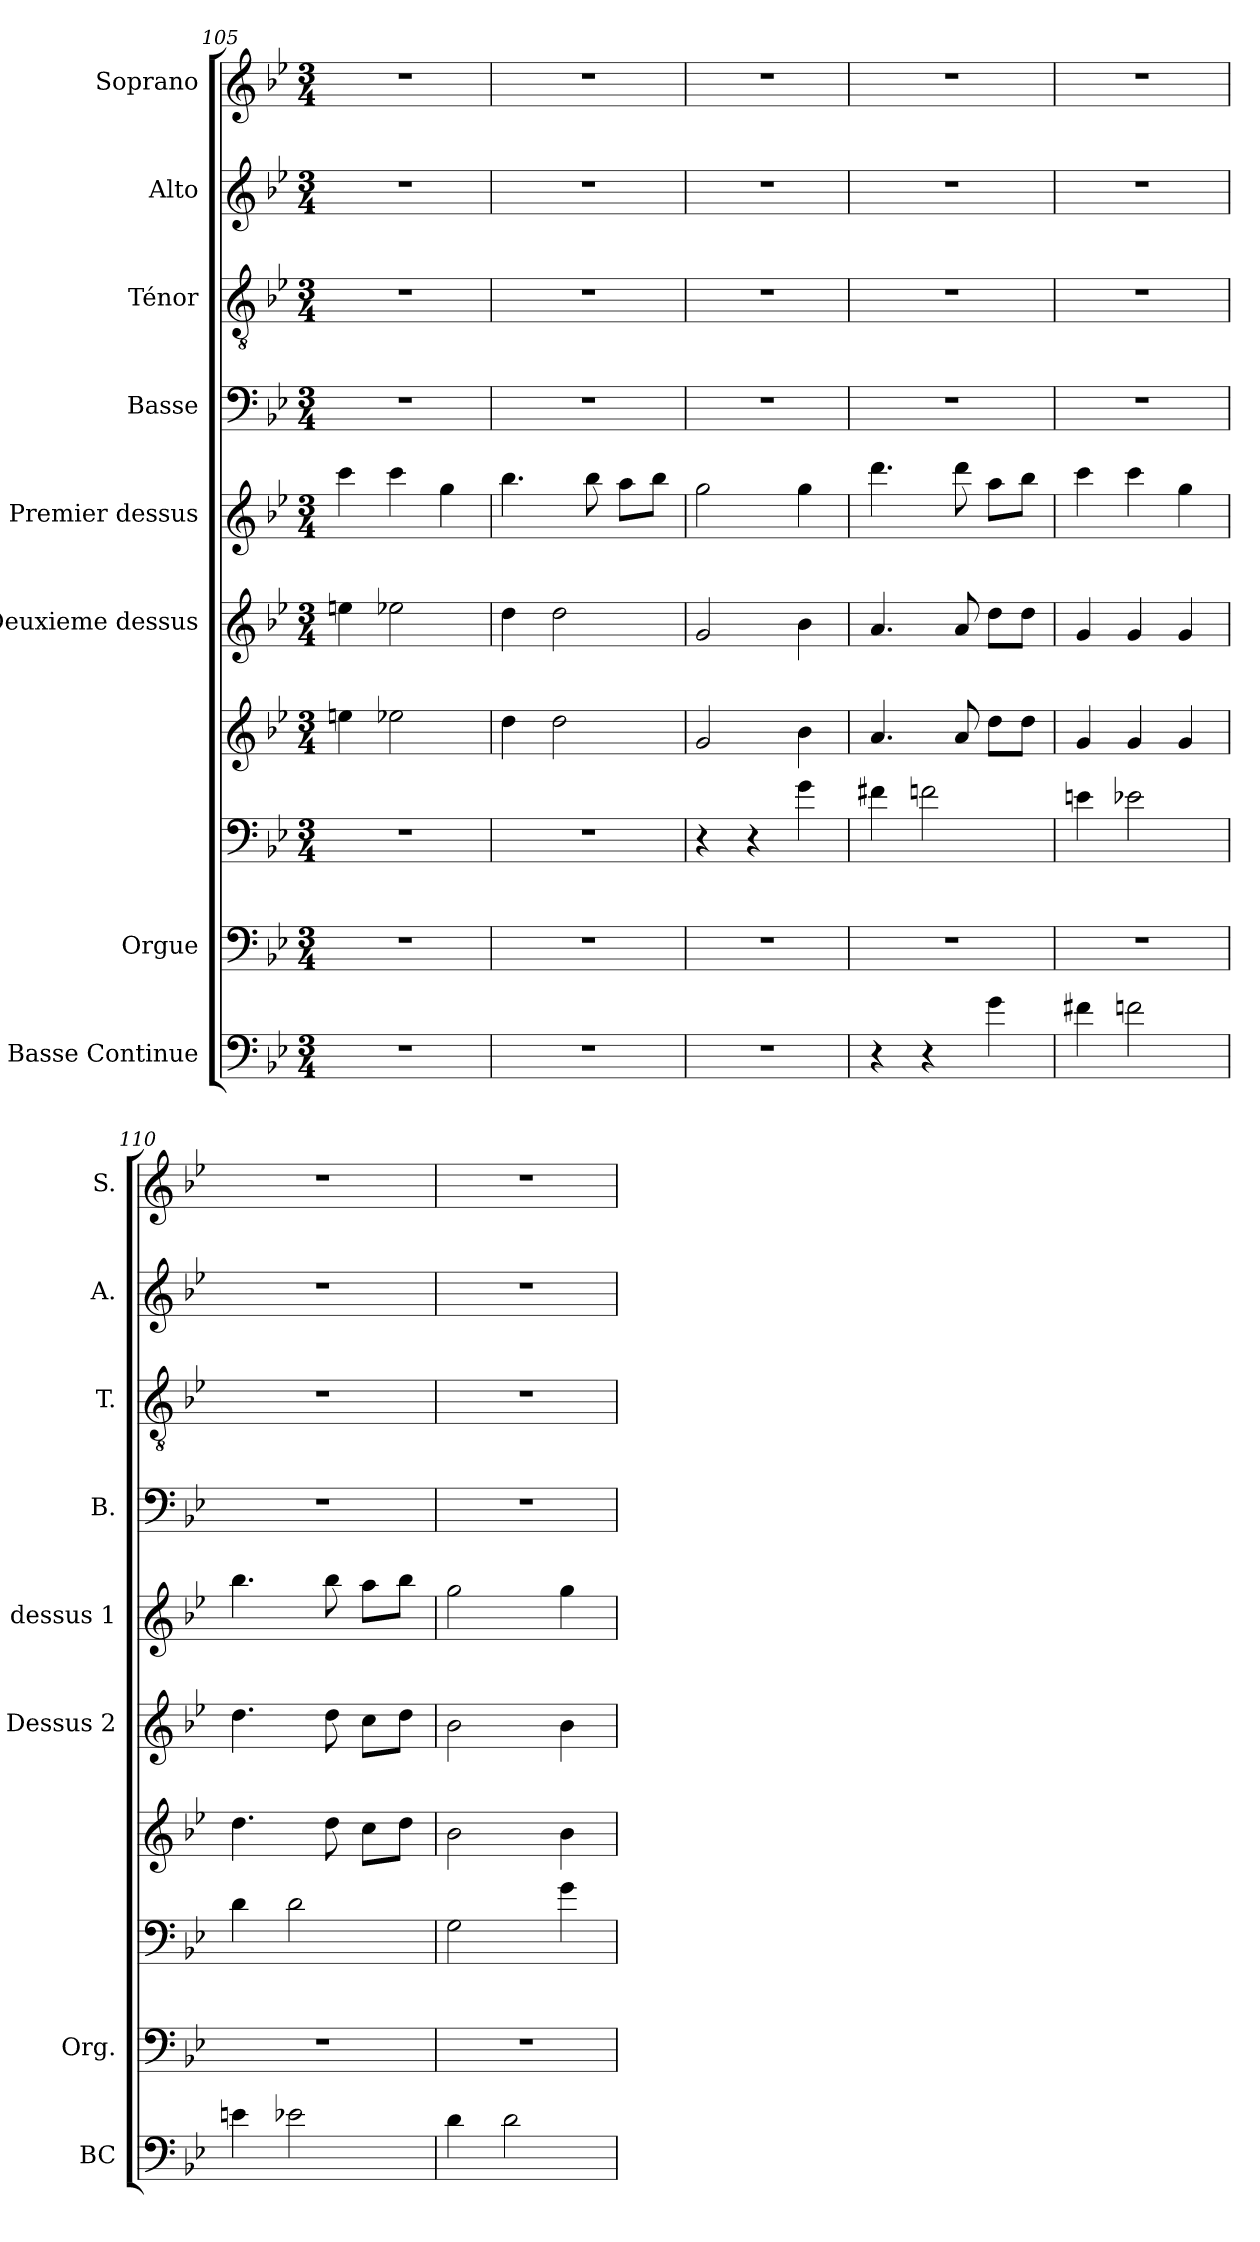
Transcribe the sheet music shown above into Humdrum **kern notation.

**kern	**kern	**kern	**kern	**kern	**kern	**kern	**kern	**kern	**kern
*part8	*part7	*part7	*part7	*part6	*part5	*part4	*part3	*part2	*part1
*staff10	*staff9	*staff8	*staff7	*staff6	*staff5	*staff4	*staff3	*staff2	*staff1
*I"Basse Continue	*I"Orgue	*	*	*I"Deuxieme dessus	*I"Premier dessus	*I"Basse	*I"Ténor	*I"Alto	*I"Soprano
*I'BC	*I'Org.	*	*	*I'Dessus 2	*I'dessus 1	*I'B.	*I'T.	*I'A.	*I'S.
*clefF4	*clefF4	*clefF4	*clefG2	*clefG2	*clefG2	*clefF4	*clefGv2	*clefG2	*clefG2
*k[b-e-]	*k[b-e-]	*k[b-e-]	*k[b-e-]	*k[b-e-]	*k[b-e-]	*k[b-e-]	*k[b-e-]	*k[b-e-]	*k[b-e-]
*M3/4	*M3/4	*M3/4	*M3/4	*M3/4	*M3/4	*M3/4	*M3/4	*M3/4	*M3/4
=105	=105	=105	=105	=105	=105	=105	=105	=105	=105
2.r	2.r	2.r	4een\	4een	4ccc	2.r	2.r	2.r	2.r
.	.	.	2ee-X\	2ee-X	4ccc	.	.	.	.
.	.	.	.	.	4gg	.	.	.	.
=106	=106	=106	=106	=106	=106	=106	=106	=106	=106
2.r	2.r	2.r	4dd\	4dd	4.bb-	2.r	2.r	2.r	2.r
.	.	.	2dd\	2dd	.	.	.	.	.
.	.	.	.	.	8bb-	.	.	.	.
.	.	.	.	.	8aa\L	.	.	.	.
.	.	.	.	.	8bb-\J	.	.	.	.
=107	=107	=107	=107	=107	=107	=107	=107	=107	=107
2.r	2.r	4r	2g/	2g	2gg	2.r	2.r	2.r	2.r
.	.	4r	.	.	.	.	.	.	.
.	.	4g\	4b-\	4b-	4gg	.	.	.	.
=108	=108	=108	=108	=108	=108	=108	=108	=108	=108
4r	2.r	4f#X\	4.a/	4.a	4.ddd	2.r	2.r	2.r	2.r
4r	.	2fn\	.	.	.	.	.	.	.
.	.	.	8a/	8a	8ddd	.	.	.	.
4g	.	.	8dd\L	8dd\L	8aa\L	.	.	.	.
.	.	.	8dd\J	8dd\J	8bb-\J	.	.	.	.
=109	=109	=109	=109	=109	=109	=109	=109	=109	=109
4f#X	2.r	4en\	4g/	4g	4ccc	2.r	2.r	2.r	2.r
2fn	.	2e-X\	4g/	4g	4ccc	.	.	.	.
.	.	.	4g/	4g	4gg	.	.	.	.
=110	=110	=110	=110	=110	=110	=110	=110	=110	=110
4en	2.r	4d\	4.dd\	4.dd	4.bb-	2.r	2.r	2.r	2.r
2e-X	.	2d\	.	.	.	.	.	.	.
.	.	.	8dd\	8dd	8bb-	.	.	.	.
.	.	.	8cc\L	8cc\L	8aa\L	.	.	.	.
.	.	.	8dd\J	8dd\J	8bb-\J	.	.	.	.
=111	=111	=111	=111	=111	=111	=111	=111	=111	=111
4d	2.r	2G\	2b-\	2b-	2gg	2.r	2.r	2.r	2.r
2d	.	.	.	.	.	.	.	.	.
.	.	4g\	4b-\	4b-	4gg	.	.	.	.
=	=	=	=	=	=	=	=	=	=
*-	*-	*-	*-	*-	*-	*-	*-	*-	*-
